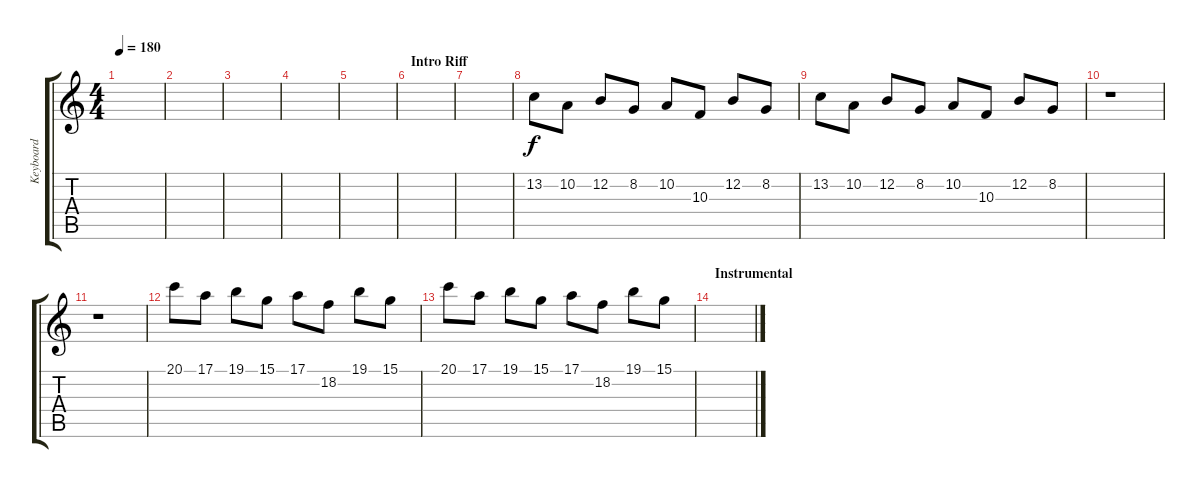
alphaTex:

\track ("Keyboard" "Keyboard") {instrument stringensemble1}
\staff {score tabs}
\tuning (E4 B3 G3 D3 A2 E2) {hide}
\ts (4 4)
\tempo 180
\clef g2
\ks c
|
|
|
|
|
\section ("" "Intro Riff")
|
|
13.2.8{volume 12 instrument harpsichord} 10.2.8 12.2.8 8.2.8 10.2.8 10.3.8 12.2.8 8.2.8 |
13.2.8 10.2.8 12.2.8 8.2.8 10.2.8 10.3.8 12.2.8 8.2.8 |
r.1 |
r.1 |
20.1.8{instrument harpsichord} 17.1.8 19.1.8 15.1.8 17.1.8 18.2.8 19.1.8 15.1.8 |
20.1.8 17.1.8 19.1.8 15.1.8 17.1.8 18.2.8 19.1.8 15.1.8 |
\section ("" "Instrumental")
